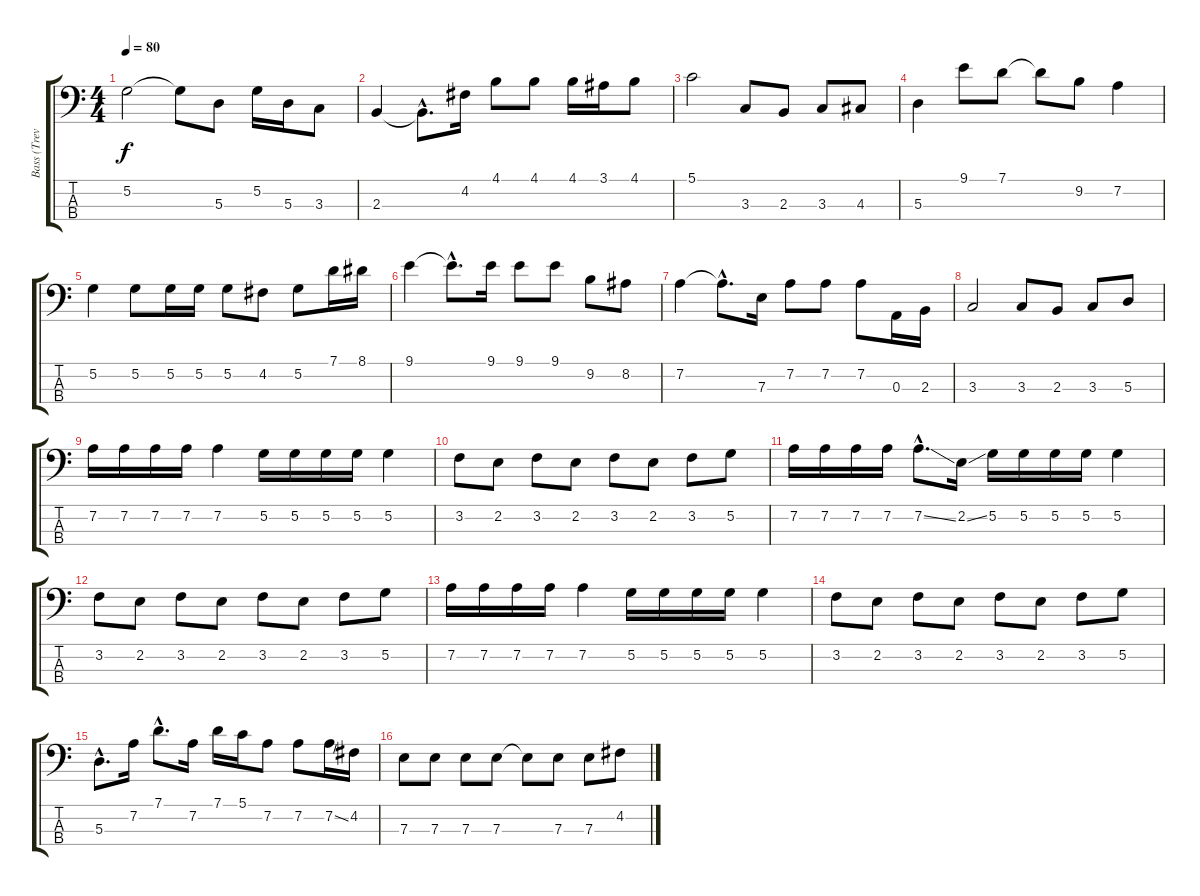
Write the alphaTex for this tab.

\track ("Bass (Trevor Bolder)" "Bass (Trev") {instrument electricbassfinger}
\staff {score tabs}
\tuning (G2 D2 A1 E1) {hide}
\ts (4 4)
\tempo 80
\clef f4
\ks c
5.2.2{dy f} 5.2{t}.8 5.3.8 5.2.16 5.3.16 3.3.8 |
2.3.4 2.3{hac t}.8{d} 4.2.16 4.1.8 4.1.8 4.1.16 3.1.16 4.1.8 |
5.1.2 3.3.8 2.3.8 3.3.8 4.3.8 |
5.3.4 9.1.8 7.1.8 7.1{t}.8 9.2.8 7.2.4 |
5.2.4 5.2.8 5.2.16 5.2.16 5.2.8 4.2.8 5.2.8 7.1.16 8.1.16 |
9.1.4 9.1{hac t}.8{d} 9.1.16 9.1.8 9.1.8 9.2.8 8.2.8 |
7.2.4 7.2{hac t}.8{d} 7.3.16 7.2.8 7.2.8 7.2.8 0.3.16 2.3.16 |
3.3.2 3.3.8 2.3.8 3.3.8 5.3.8 |
7.2.16 7.2.16 7.2.16 7.2.16 7.2.4 5.2.16 5.2.16 5.2.16 5.2.16 5.2.4 |
3.2.8 2.2.8 3.2.8 2.2.8 3.2.8 2.2.8 3.2.8 5.2.8 |
7.2.16 7.2.16 7.2.16 7.2.16 7.2{ss hac}.8{d} 2.2{ss}.16 5.2.16 5.2.16 5.2.16 5.2.16 5.2.4 |
3.2.8 2.2.8 3.2.8 2.2.8 3.2.8 2.2.8 3.2.8 5.2.8 |
7.2.16 7.2.16 7.2.16 7.2.16 7.2.4 5.2.16 5.2.16 5.2.16 5.2.16 5.2.4 |
3.2.8 2.2.8 3.2.8 2.2.8 3.2.8 2.2.8 3.2.8 5.2.8 |
5.3{hac}.8{d} 7.2.16 7.1{hac}.8{d} 7.2.16 7.1.16 5.1.16 7.2.8 7.2.8 7.2{ss}.16 4.2.16 |
7.3.8 7.3.8 7.3.8 7.3.8 7.3{t}.8 7.3.8 7.3.8 4.2.8
